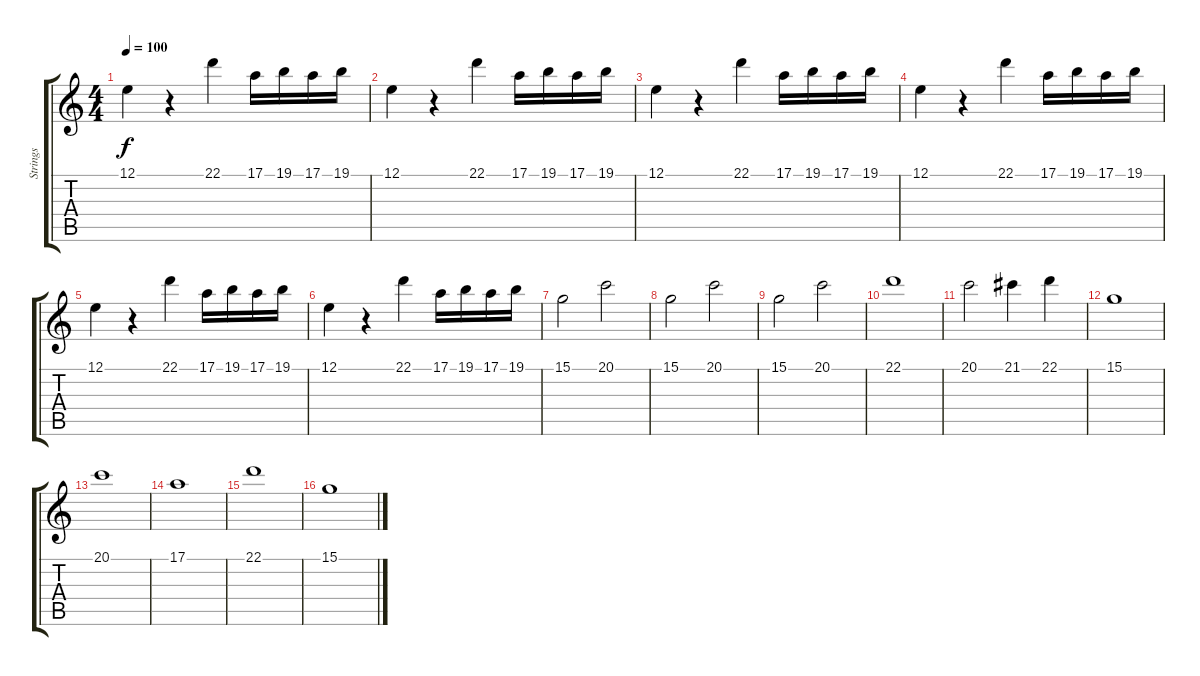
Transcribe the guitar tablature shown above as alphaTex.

\track ("Strings" "Strings") {instrument synthstrings1}
\staff {score tabs}
\tuning (E4 B3 G3 D3 A2 E2) {hide}
\ts (4 4)
\tempo 100
\clef g2
\ks c
12.1.4{dy f} r.4 22.1.4 17.1.16 19.1.16 17.1.16 19.1.16 |
12.1.4 r.4 22.1.4 17.1.16 19.1.16 17.1.16 19.1.16 |
12.1.4 r.4 22.1.4 17.1.16 19.1.16 17.1.16 19.1.16 |
12.1.4 r.4 22.1.4 17.1.16 19.1.16 17.1.16 19.1.16 |
12.1.4 r.4 22.1.4 17.1.16 19.1.16 17.1.16 19.1.16 |
12.1.4 r.4 22.1.4 17.1.16 19.1.16 17.1.16 19.1.16 |
15.1.2 20.1.2 |
15.1.2 20.1.2 |
15.1.2 20.1.2 |
22.1.1 |
20.1.2 21.1.4 22.1.4 |
15.1.1 |
20.1.1 |
17.1.1 |
22.1.1 |
15.1.1
